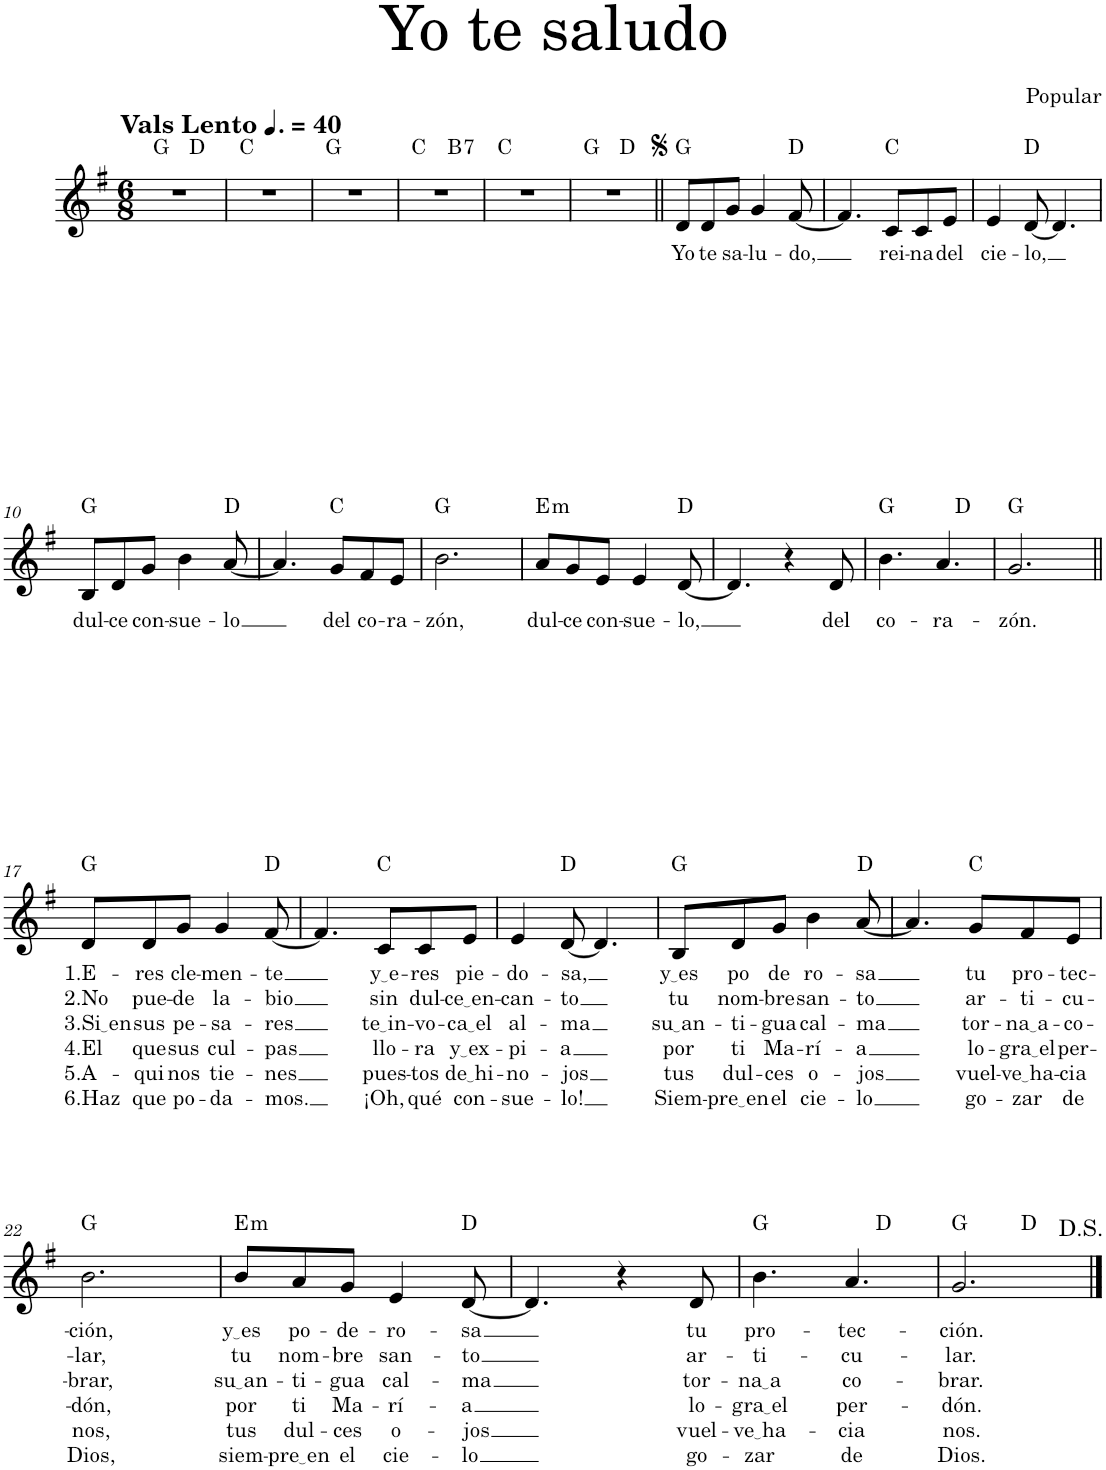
**kern	**text	**text	**text	**text	**text	**text	**harte
*part1	*part1	*part1	*part1	*part1	*part1	*part1	*part1
*staff1	*staff1	*staff1	*staff1	*staff1	*staff1	*staff1	*
*I"Soprano	*	*	*	*	*	*	*
*I'S.	*	*	*	*	*	*	*
*clefG2	*	*	*	*	*	*	*
*k[f#]	*	*	*	*	*	*	*
*M6/8	*	*	*	*	*	*	*
*MM60	*	*	*	*	*	*	*
=1	=1	=1	=1	=1	=1	=1	=1
!LO:TX:a:B:t=Vals Lento	!	!	!	!	!	!	!
*^	*	*	*	*	*	*	*
2.r	4.ryy	.	.	.	.	.	.	G:maj
.	4.ryy	.	.	.	.	.	.	D:maj
*v	*v	*	*	*	*	*	*	*
=2	=2	=2	=2	=2	=2	=2	=2
2.r	.	.	.	.	.	.	C:maj
=3	=3	=3	=3	=3	=3	=3	=3
2.r	.	.	.	.	.	.	G:maj
=4	=4	=4	=4	=4	=4	=4	=4
*^	*	*	*	*	*	*	*
2.r	4.ryy	.	.	.	.	.	.	C:maj
!	!	!	!	!	!	!	!	!LO:H:kt=7
.	4.ryy	.	.	.	.	.	.	B:7
*v	*v	*	*	*	*	*	*	*
=5	=5	=5	=5	=5	=5	=5	=5
2.r	.	.	.	.	.	.	C:maj
=6	=6	=6	=6	=6	=6	=6	=6
*^	*	*	*	*	*	*	*
2.r	4.ryy	.	.	.	.	.	.	G:maj
.	4.ryy	.	.	.	.	.	.	D:maj
=7||	=7||	=7||	=7||	=7||	=7||	=7||	=7||	=7||
!	!	!LO:LY:b	!	!	!	!	!	!
*v	*v	*	*	*	*	*	*	*
8d/L	Yo	.	.	.	.	.	G:maj
!	!LO:LY:b	!	!	!	!	!	!
8d/	te	.	.	.	.	.	.
!	!LO:LY:b	!	!	!	!	!	!
8g/J	sa-	.	.	.	.	.	.
!	!LO:LY:b	!	!	!	!	!	!
4g/	-lu-	.	.	.	.	.	.
!	!LO:LY:b	!	!	!	!	!	!
[8f#/	-do,	.	.	.	.	.	D:maj
=8	=8	=8	=8	=8	=8	=8	=8
4.f#/]	.	.	.	.	.	.	.
!	!LO:LY:b	!	!	!	!	!	!
8c/L	rei-	.	.	.	.	.	C:maj
!	!LO:LY:b	!	!	!	!	!	!
8c/	-na	.	.	.	.	.	.
!	!LO:LY:b	!	!	!	!	!	!
8e/J	del	.	.	.	.	.	.
=9	=9	=9	=9	=9	=9	=9	=9
!	!LO:LY:b	!	!	!	!	!	!
4e/	cie-	.	.	.	.	.	.
!	!LO:LY:b	!	!	!	!	!	!
[8d/	-lo,	.	.	.	.	.	D:maj
4.d/]	.	.	.	.	.	.	.
!!LO:LB:g=z
=10	=10	=10	=10	=10	=10	=10	=10
!	!LO:LY:b	!	!	!	!	!	!
8B/L	dul-	.	.	.	.	.	G:maj
!	!LO:LY:b	!	!	!	!	!	!
8d/	-ce	.	.	.	.	.	.
!	!LO:LY:b	!	!	!	!	!	!
8g/J	con-	.	.	.	.	.	.
!	!LO:LY:b	!	!	!	!	!	!
4b\	-sue-	.	.	.	.	.	.
!	!LO:LY:b	!	!	!	!	!	!
[8a/	-lo	.	.	.	.	.	D:maj
=11	=11	=11	=11	=11	=11	=11	=11
4.a/]	.	.	.	.	.	.	.
!	!LO:LY:b	!	!	!	!	!	!
8g/L	del	.	.	.	.	.	C:maj
!	!LO:LY:b	!	!	!	!	!	!
8f#/	co-	.	.	.	.	.	.
!	!LO:LY:b	!	!	!	!	!	!
8e/J	-ra-	.	.	.	.	.	.
=12	=12	=12	=12	=12	=12	=12	=12
!	!LO:LY:b	!	!	!	!	!	!
2.b\	-zón,	.	.	.	.	.	G:maj
=13	=13	=13	=13	=13	=13	=13	=13
!	!LO:LY:b	!	!	!	!	!	!LO:H:kt=m
8a/L	dul-	.	.	.	.	.	E:min
!	!LO:LY:b	!	!	!	!	!	!
8g/	-ce	.	.	.	.	.	.
!	!LO:LY:b	!	!	!	!	!	!
8e/J	con-	.	.	.	.	.	.
!	!LO:LY:b	!	!	!	!	!	!
4e/	-sue-	.	.	.	.	.	.
!	!LO:LY:b	!	!	!	!	!	!
[8d/	-lo,	.	.	.	.	.	D:maj
=14	=14	=14	=14	=14	=14	=14	=14
4.d/]	.	.	.	.	.	.	.
4r	.	.	.	.	.	.	.
!	!LO:LY:b	!	!	!	!	!	!
8d/	del	.	.	.	.	.	.
=15	=15	=15	=15	=15	=15	=15	=15
!	!LO:LY:b	!	!	!	!	!	!
*^	*	*	*	*	*	*	*
4.b\	2ryy	co-	.	.	.	.	.	G:maj
!	!	!LO:LY:b	!	!	!	!	!	!
4.a/	.	-ra-	.	.	.	.	.	.
.	4ryy	.	.	.	.	.	.	D:maj
=16	=16	=16	=16	=16	=16	=16	=16	=16
!	!	!LO:LY:b	!	!	!	!	!	!
*v	*v	*	*	*	*	*	*	*
2.g/	-zón.	.	.	.	.	.	G:maj
!!LO:LB:g=z
=17||	=17||	=17||	=17||	=17||	=17||	=17||	=17||
!	!LO:LY:b	!LO:LY:b	!LO:LY:b	!LO:LY:b	!LO:LY:b	!LO:LY:b	!
8d/L	1.E-	2.No	3.Si en	4.El	5.A-	6.Haz	G:maj
!	!LO:LY:b	!LO:LY:b	!LO:LY:b	!LO:LY:b	!LO:LY:b	!LO:LY:b	!
8d/	-res	pue-	sus	que	-qui	que	.
!	!LO:LY:b	!LO:LY:b	!LO:LY:b	!LO:LY:b	!LO:LY:b	!LO:LY:b	!
8g/J	cle-	-de	pe-	sus	nos	po-	.
!	!LO:LY:b	!LO:LY:b	!LO:LY:b	!LO:LY:b	!LO:LY:b	!LO:LY:b	!
4g/	-men-	la-	-sa-	cul-	tie-	-da-	.
!	!LO:LY:b	!LO:LY:b	!LO:LY:b	!LO:LY:b	!LO:LY:b	!LO:LY:b	!
[8f#/	-te	-bio	-res	-pas	-nes	-mos.	D:maj
=18	=18	=18	=18	=18	=18	=18	=18
4.f#/]	.	.	.	.	.	.	.
!	!LO:LY:b	!LO:LY:b	!LO:LY:b	!LO:LY:b	!LO:LY:b	!LO:LY:b	!
8c/L	y e	sin	te in	llo-	pues-	¡Oh,	C:maj
!	!LO:LY:b	!LO:LY:b	!LO:LY:b	!LO:LY:b	!LO:LY:b	!LO:LY:b	!
8c/	-res	dul-	-vo-	-ra	-tos	qué	.
!	!LO:LY:b	!LO:LY:b	!LO:LY:b	!LO:LY:b	!LO:LY:b	!LO:LY:b	!
8e/J	pie-	ce en	ca el	y ex	de hi	con-	.
=19	=19	=19	=19	=19	=19	=19	=19
!	!LO:LY:b	!LO:LY:b	!LO:LY:b	!LO:LY:b	!LO:LY:b	!LO:LY:b	!
4e/	-do-	-can-	al-	-pi-	-no-	-sue-	.
!	!LO:LY:b	!LO:LY:b	!LO:LY:b	!LO:LY:b	!LO:LY:b	!LO:LY:b	!
[8d/	-sa,	-to	-ma	-a	-jos	-lo!	D:maj
4.d/]	.	.	.	.	.	.	.
=20	=20	=20	=20	=20	=20	=20	=20
!	!LO:LY:b	!LO:LY:b	!LO:LY:b	!LO:LY:b	!LO:LY:b	!LO:LY:b	!
8B/L	y es	tu	su an	por	tus	Siem-	G:maj
!	!LO:LY:b	!LO:LY:b	!LO:LY:b	!LO:LY:b	!LO:LY:b	!LO:LY:b	!
8d/	po	nom-	-ti-	ti	dul-	pre en	.
!	!LO:LY:b	!LO:LY:b	!LO:LY:b	!LO:LY:b	!LO:LY:b	!LO:LY:b	!
8g/J	de	-bre	-gua	Ma-	-ces	el	.
!	!LO:LY:b	!LO:LY:b	!LO:LY:b	!LO:LY:b	!LO:LY:b	!LO:LY:b	!
4b\	ro-	san-	cal-	-rí-	o-	cie-	.
!	!LO:LY:b	!LO:LY:b	!LO:LY:b	!LO:LY:b	!LO:LY:b	!LO:LY:b	!
[8a/	-sa	-to	-ma	-a	-jos	-lo	D:maj
=21	=21	=21	=21	=21	=21	=21	=21
4.a/]	.	.	.	.	.	.	.
!	!LO:LY:b	!LO:LY:b	!LO:LY:b	!LO:LY:b	!LO:LY:b	!LO:LY:b	!
8g/L	tu	ar-	tor-	lo-	vuel-	go-	C:maj
!	!LO:LY:b	!LO:LY:b	!LO:LY:b	!LO:LY:b	!LO:LY:b	!LO:LY:b	!
8f#/	pro-	-ti-	na a	gra el	ve ha	-zar	.
!	!LO:LY:b	!LO:LY:b	!LO:LY:b	!LO:LY:b	!LO:LY:b	!LO:LY:b	!
8e/J	-tec-	-cu-	-co-	per-	-cia	de	.
!!LO:LB:g=z
=22	=22	=22	=22	=22	=22	=22	=22
!	!LO:LY:b	!LO:LY:b	!LO:LY:b	!LO:LY:b	!LO:LY:b	!LO:LY:b	!
2.b\	-ción,	-lar,	-brar,	-dón,	nos,	Dios,	G:maj
=23	=23	=23	=23	=23	=23	=23	=23
!	!LO:LY:b	!LO:LY:b	!LO:LY:b	!LO:LY:b	!LO:LY:b	!LO:LY:b	!LO:H:kt=m
8b/L	y es	tu	su an	por	tus	siem-	E:min
!	!LO:LY:b	!LO:LY:b	!LO:LY:b	!LO:LY:b	!LO:LY:b	!LO:LY:b	!
8a/	po-	nom-	-ti-	ti	dul-	pre en	.
!	!LO:LY:b	!LO:LY:b	!LO:LY:b	!LO:LY:b	!LO:LY:b	!LO:LY:b	!
8g/J	-de-	-bre	-gua	Ma-	-ces	el	.
!	!LO:LY:b	!LO:LY:b	!LO:LY:b	!LO:LY:b	!LO:LY:b	!LO:LY:b	!
4e/	-ro-	san-	cal-	-rí-	o-	cie-	.
!	!LO:LY:b	!LO:LY:b	!LO:LY:b	!LO:LY:b	!LO:LY:b	!LO:LY:b	!
[8d/	-sa	-to	-ma	-a	-jos	-lo	D:maj
=24	=24	=24	=24	=24	=24	=24	=24
4.d/]	.	.	.	.	.	.	.
4r	.	.	.	.	.	.	.
!	!LO:LY:b	!LO:LY:b	!LO:LY:b	!LO:LY:b	!LO:LY:b	!LO:LY:b	!
8d/	tu	ar-	tor-	lo-	vuel-	go-	.
=25	=25	=25	=25	=25	=25	=25	=25
!	!LO:LY:b	!LO:LY:b	!LO:LY:b	!LO:LY:b	!LO:LY:b	!LO:LY:b	!
*^	*	*	*	*	*	*	*
4.b\	2ryy	pro-	-ti-	na a	gra el	ve ha	-zar	G:maj
!	!	!LO:LY:b	!LO:LY:b	!LO:LY:b	!LO:LY:b	!LO:LY:b	!LO:LY:b	!
4.a/	.	-tec-	-cu-	co-	per-	-cia	de	.
.	4ryy	.	.	.	.	.	.	D:maj
=26	=26	=26	=26	=26	=26	=26	=26	=26
!	!	!LO:LY:b	!LO:LY:b	!LO:LY:b	!LO:LY:b	!LO:LY:b	!LO:LY:b	!
2.g/	4.ryy	-ción.	-lar.	-brar.	-dón.	nos.	Dios.	G:maj
.	4.ryy	.	.	.	.	.	.	D:maj
*v	*v	*	*	*	*	*	*	*
==	==	==	==	==	==	==	==
*-	*-	*-	*-	*-	*-	*-	*-
